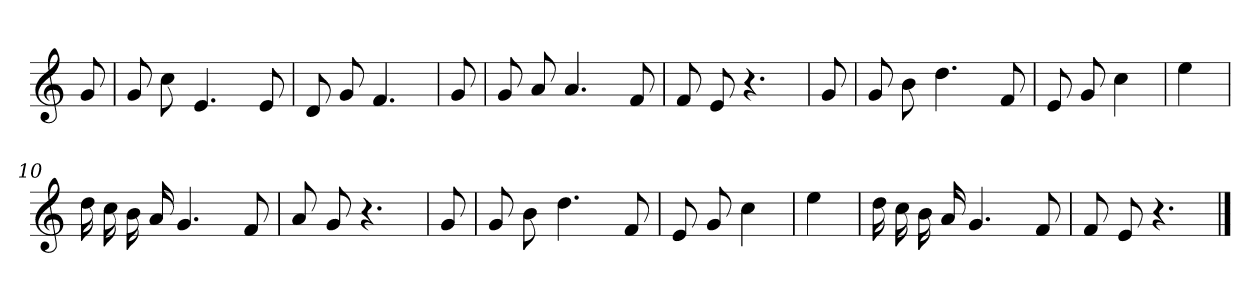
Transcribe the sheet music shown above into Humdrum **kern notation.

**kern
*part1
*staff1
*clefG2
*k[]
*C:
=
8g
=1
8g
8cc
4.e
8e
=2
8d
8g
4.f
=3
8g
=4
8g
8a
4.a
8f
=5
8f
8e
4.r
=6
8g
=7
8g
8b
4.dd
8f
=8
8e
8g
4cc
=9
4ee
=10
16dd
16cc
16b
16a
4.g
8f
=11
8a
8g
4.r
=12
8g
=13
8g
8b
4.dd
8f
=14
8e
8g
4cc
=15
4ee
=16
16dd
16cc
16b
16a
4.g
8f
=17
8f
8e
4.r
==
*-
